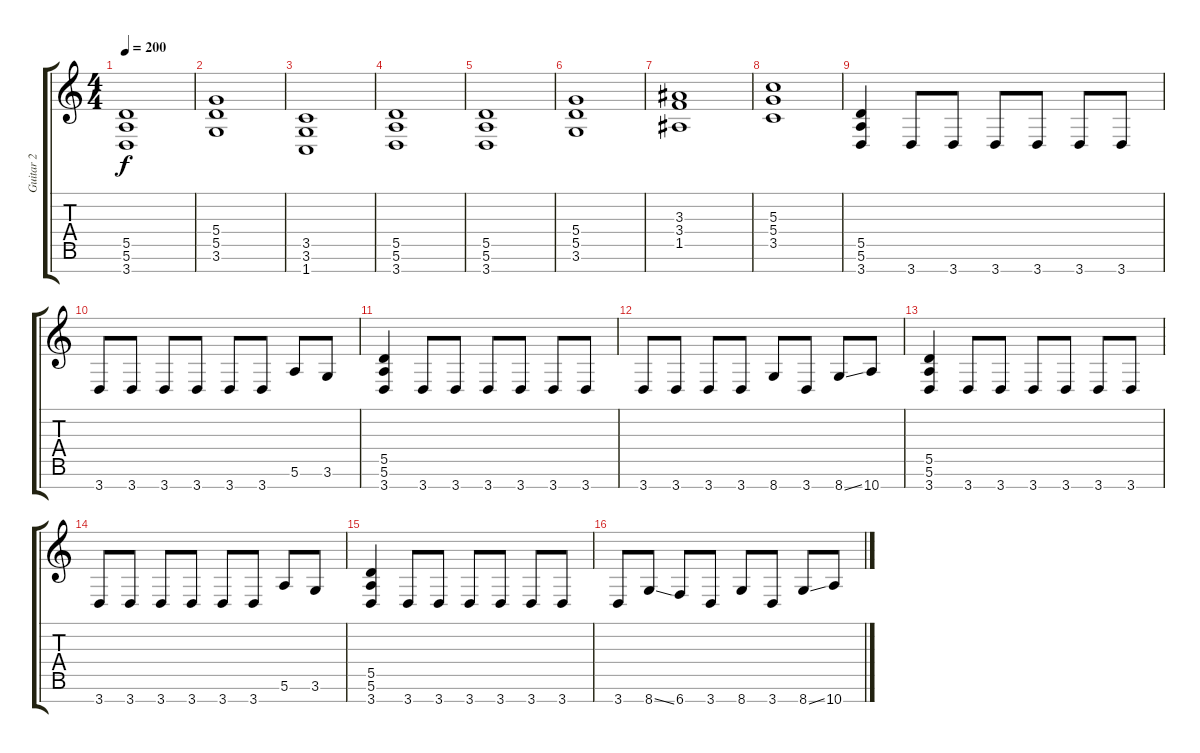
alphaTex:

\track ("Guitar 2" "Guitar 2") {instrument distortionguitar}
\staff {score tabs}
\tuning (E4 B3 G3 D3 A2 E2 B1) {hide}
\ts (4 4)
\section ("" "")
\tempo 200
\clef g2
\ks c
(5.5 5.6 3.7).1{dy f} |
(5.4 5.5 3.6).1 |
(3.5 3.6 1.7).1 |
(5.5 5.6 3.7).1 |
(5.5 5.6 3.7).1 |
(5.4 5.5 3.6).1 |
(3.3 3.4 1.5).1 |
(5.3 5.4 3.5).1 |
\section ("" "")
(5.5 5.6 3.7).4 3.7.8 3.7.8 3.7.8 3.7.8 3.7.8 3.7.8 |
3.7.8 3.7.8 3.7.8 3.7.8 3.7.8 3.7.8 5.6.8 3.6.8 |
(5.5 5.6 3.7).4 3.7.8 3.7.8 3.7.8 3.7.8 3.7.8 3.7.8 |
3.7.8 3.7.8 3.7.8 3.7.8 8.7.8 3.7.8 8.7{ss}.8 10.7.8 |
\section ("" "")
(5.5 5.6 3.7).4 3.7.8 3.7.8 3.7.8 3.7.8 3.7.8 3.7.8 |
3.7.8 3.7.8 3.7.8 3.7.8 3.7.8 3.7.8 5.6.8 3.6.8 |
(5.5 5.6 3.7).4 3.7.8 3.7.8 3.7.8 3.7.8 3.7.8 3.7.8 |
3.7.8 8.7{ss}.8 6.7.8 3.7.8 8.7.8 3.7.8 8.7{ss}.8 10.7.8
